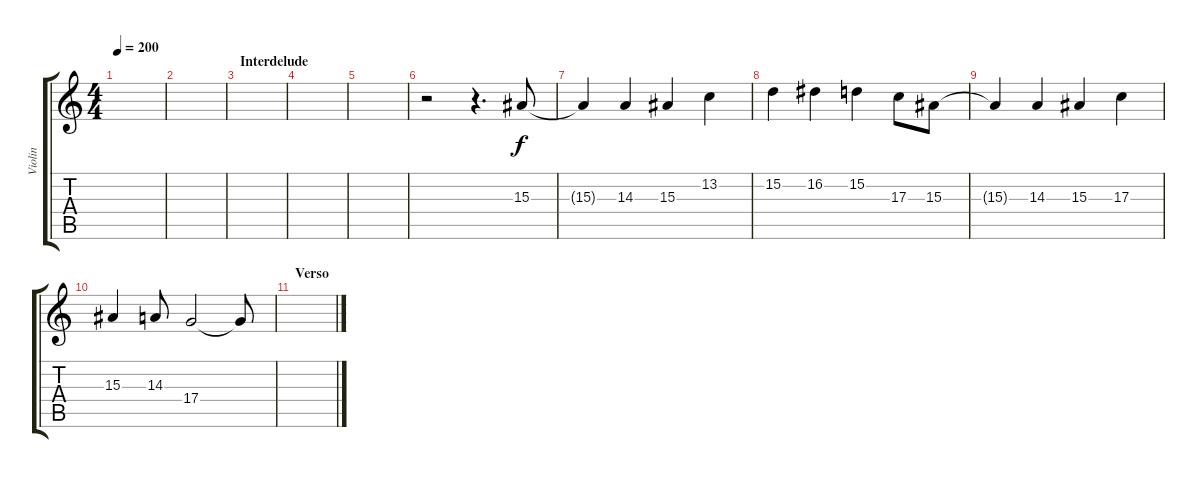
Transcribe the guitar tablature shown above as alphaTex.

\track ("Violin" "Violin") {instrument violin}
\staff {score tabs}
\tuning (E4 B3 G3 D3 A2 E2) {hide}
\ts (4 4)
\tempo 200
\clef g2
\ks c
|
|
\section ("" "Interdelude")
|
|
|
r.2 r.4{d} 15.3.8{volume 16 instrument violin} |
15.3{t}.4 14.3.4 15.3.4 13.2.4 |
15.2.4 16.2.4 15.2.4 17.3.8 15.3.8 |
15.3{t}.4 14.3.4 15.3.4 17.3.4 |
15.3.4 14.3.8 17.4.2 17.4{t}.8 |
\section ("" "Verso")
